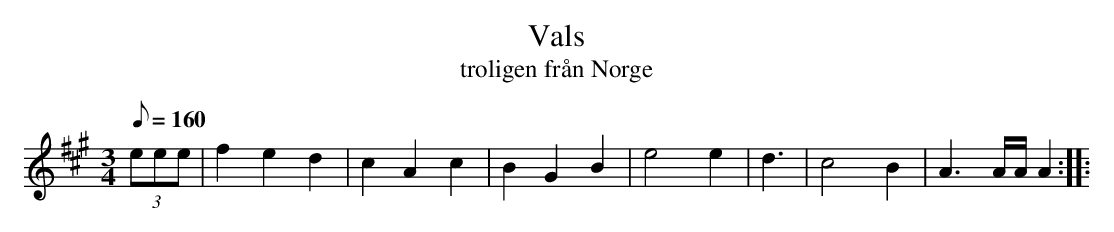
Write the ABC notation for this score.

X:1
T:Vals
T:troligen från Norge
M:3/4
L:1/8
K:A
Q:160
(3eee | f2 e2 d2 | c2 A2 c2 | B2 G2 B2 | e4 e2 | d3 | c4 B2 | A3 A/A/ A2 ::
